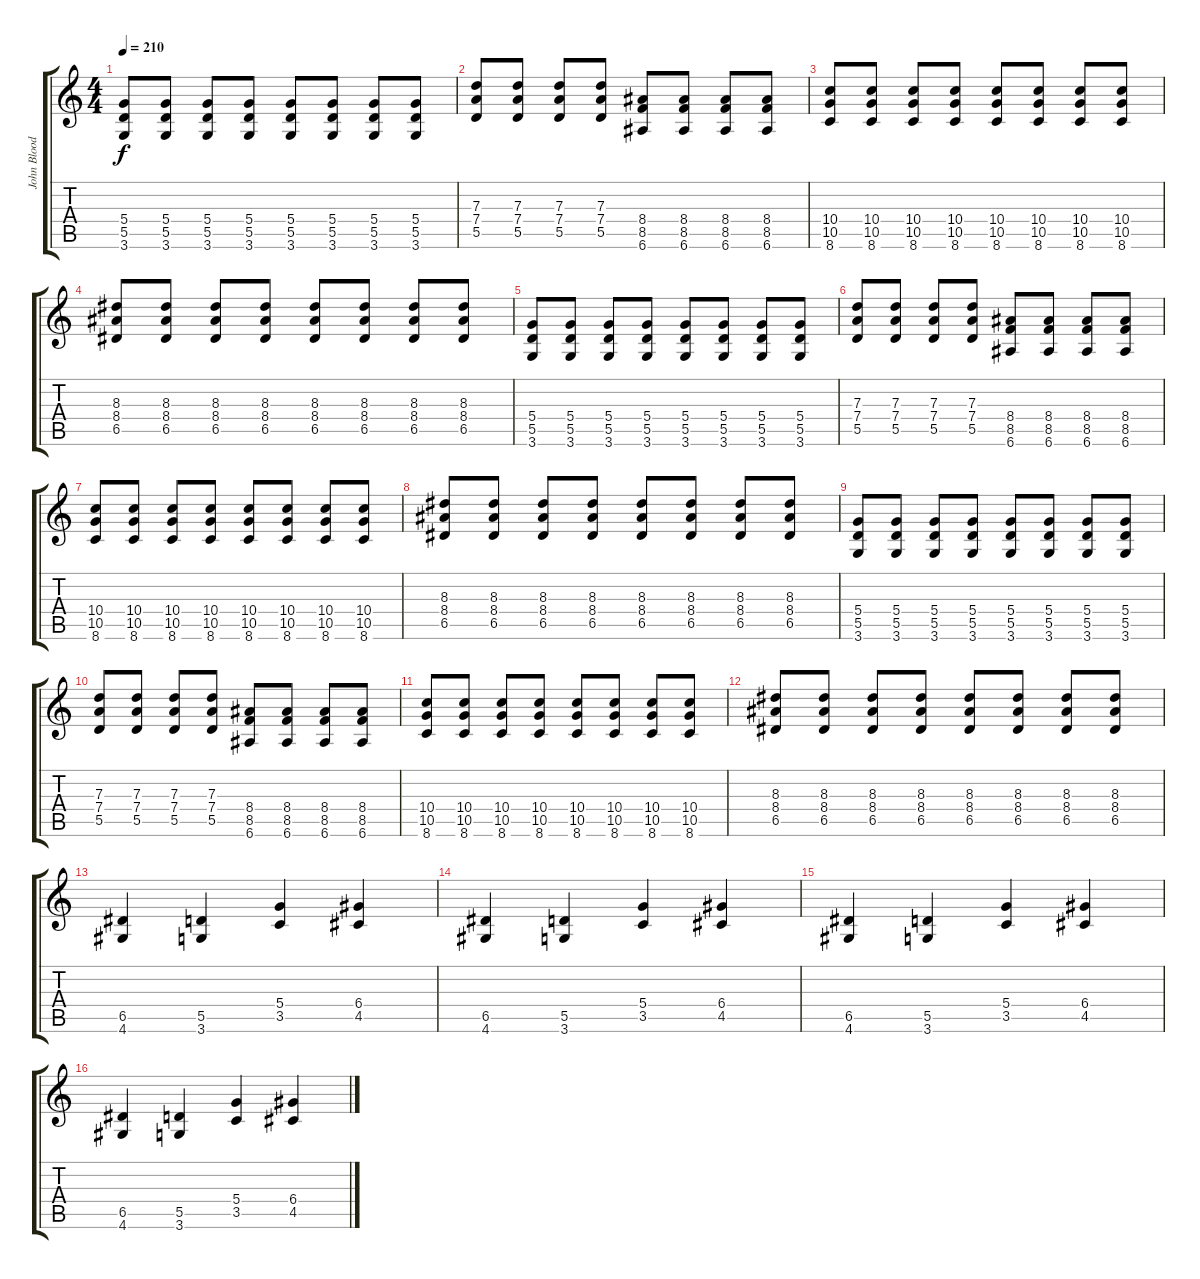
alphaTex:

\track ("John Bloodsucker" "John Blood") {instrument overdrivenguitar}
\staff {score tabs}
\tuning (E4 B3 G3 D3 A2 E2) {hide}
\ts (4 4)
\tempo 210
\clef g2
\ks c
(5.4 5.5 3.6).8{dy f} (5.4 5.5 3.6).8 (5.4 5.5 3.6).8 (5.4 5.5 3.6).8 (5.4 5.5 3.6).8 (5.4 5.5 3.6).8 (5.4 5.5 3.6).8 (5.4 5.5 3.6).8 |
(7.3 7.4 5.5).8 (7.3 7.4 5.5).8 (7.3 7.4 5.5).8 (7.3 7.4 5.5).8 (8.4 8.5 6.6).8 (8.4 8.5 6.6).8 (8.4 8.5 6.6).8 (8.4 8.5 6.6).8 |
(10.4 10.5 8.6).8 (10.4 10.5 8.6).8 (10.4 10.5 8.6).8 (10.4 10.5 8.6).8 (10.4 10.5 8.6).8 (10.4 10.5 8.6).8 (10.4 10.5 8.6).8 (10.4 10.5 8.6).8 |
(8.3 8.4 6.5).8 (8.3 8.4 6.5).8 (8.3 8.4 6.5).8 (8.3 8.4 6.5).8 (8.3 8.4 6.5).8 (8.3 8.4 6.5).8 (8.3 8.4 6.5).8 (8.3 8.4 6.5).8 |
(5.4 5.5 3.6).8 (5.4 5.5 3.6).8 (5.4 5.5 3.6).8 (5.4 5.5 3.6).8 (5.4 5.5 3.6).8 (5.4 5.5 3.6).8 (5.4 5.5 3.6).8 (5.4 5.5 3.6).8 |
(7.3 7.4 5.5).8 (7.3 7.4 5.5).8 (7.3 7.4 5.5).8 (7.3 7.4 5.5).8 (8.4 8.5 6.6).8 (8.4 8.5 6.6).8 (8.4 8.5 6.6).8 (8.4 8.5 6.6).8 |
(10.4 10.5 8.6).8 (10.4 10.5 8.6).8 (10.4 10.5 8.6).8 (10.4 10.5 8.6).8 (10.4 10.5 8.6).8 (10.4 10.5 8.6).8 (10.4 10.5 8.6).8 (10.4 10.5 8.6).8 |
(8.3 8.4 6.5).8 (8.3 8.4 6.5).8 (8.3 8.4 6.5).8 (8.3 8.4 6.5).8 (8.3 8.4 6.5).8 (8.3 8.4 6.5).8 (8.3 8.4 6.5).8 (8.3 8.4 6.5).8 |
(5.4 5.5 3.6).8 (5.4 5.5 3.6).8 (5.4 5.5 3.6).8 (5.4 5.5 3.6).8 (5.4 5.5 3.6).8 (5.4 5.5 3.6).8 (5.4 5.5 3.6).8 (5.4 5.5 3.6).8 |
(7.3 7.4 5.5).8 (7.3 7.4 5.5).8 (7.3 7.4 5.5).8 (7.3 7.4 5.5).8 (8.4 8.5 6.6).8 (8.4 8.5 6.6).8 (8.4 8.5 6.6).8 (8.4 8.5 6.6).8 |
(10.4 10.5 8.6).8 (10.4 10.5 8.6).8 (10.4 10.5 8.6).8 (10.4 10.5 8.6).8 (10.4 10.5 8.6).8 (10.4 10.5 8.6).8 (10.4 10.5 8.6).8 (10.4 10.5 8.6).8 |
(8.3 8.4 6.5).8 (8.3 8.4 6.5).8 (8.3 8.4 6.5).8 (8.3 8.4 6.5).8 (8.3 8.4 6.5).8 (8.3 8.4 6.5).8 (8.3 8.4 6.5).8 (8.3 8.4 6.5).8 |
(6.5 4.6).4 (5.5 3.6).4 (5.4 3.5).4 (6.4 4.5).4 |
(6.5 4.6).4 (5.5 3.6).4 (5.4 3.5).4 (6.4 4.5).4 |
(6.5 4.6).4 (5.5 3.6).4 (5.4 3.5).4 (6.4 4.5).4 |
(6.5 4.6).4 (5.5 3.6).4 (5.4 3.5).4 (6.4 4.5).4
